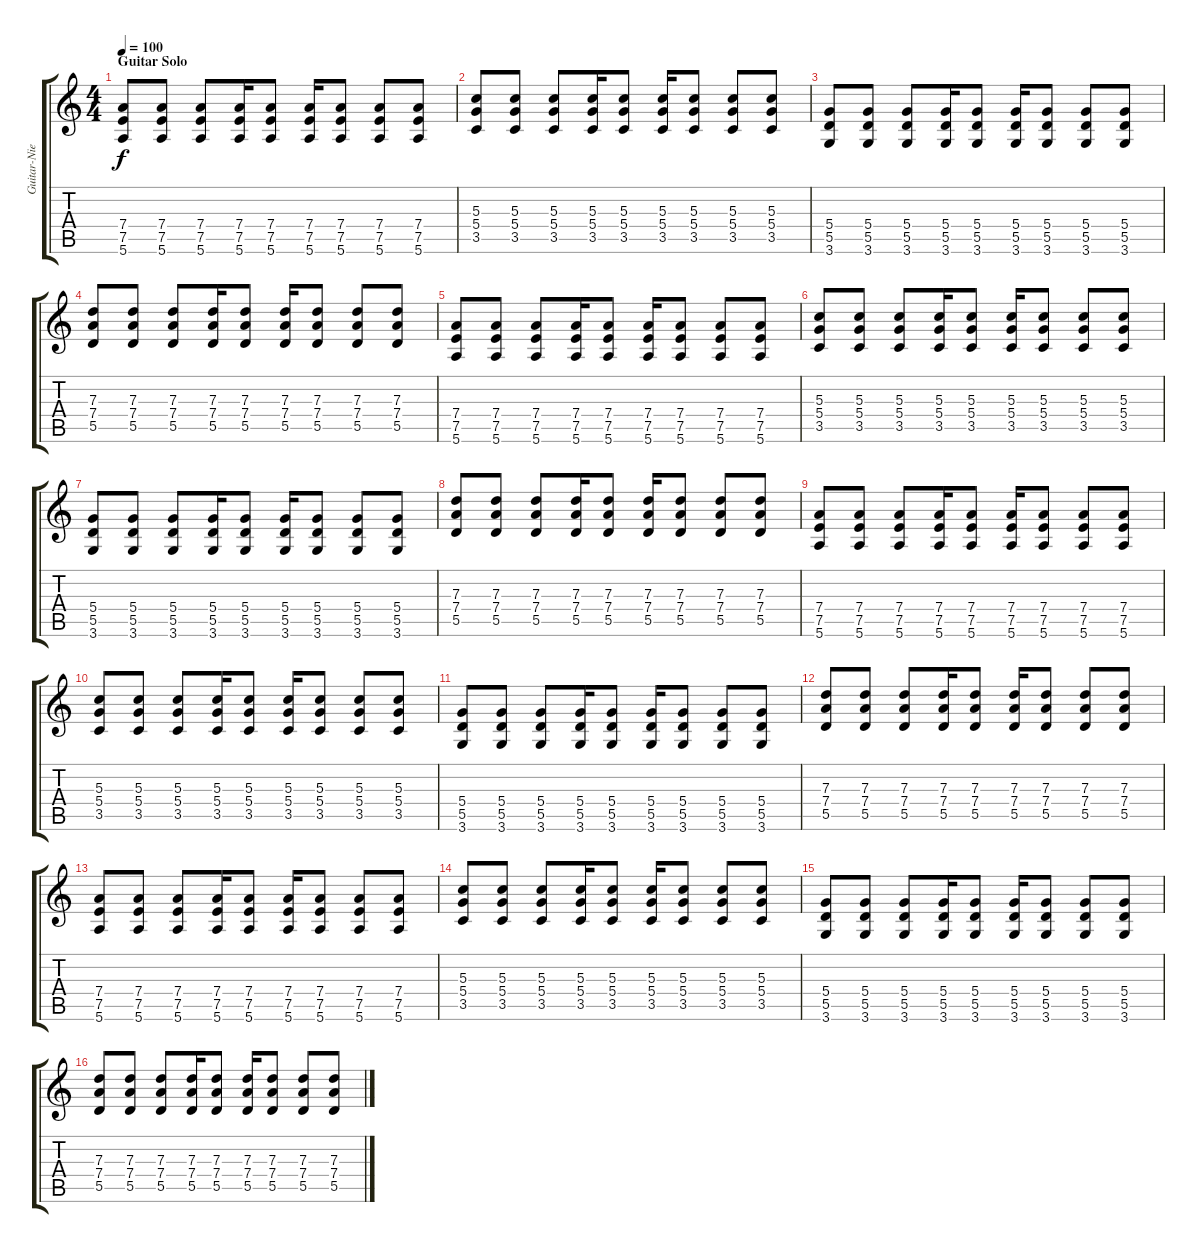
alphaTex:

\track ("Guitar-Niels" "Guitar-Nie") {instrument overdrivenguitar}
\staff {score tabs}
\tuning (E4 B3 G3 D3 A2 E2) {hide}
\ts (4 4)
\section ("" "Guitar Solo")
\tempo 100
\clef g2
\ks c
(7.4 7.5 5.6).8{dy f instrument distortionguitar} (7.4 7.5 5.6).8 (7.4 7.5 5.6).8 (7.4 7.5 5.6).16 (7.4 7.5 5.6).8 (7.4 7.5 5.6).16 (7.4 7.5 5.6).8 (7.4 7.5 5.6).8 (7.4 7.5 5.6).8 |
(5.3 5.4 3.5).8 (5.3 5.4 3.5).8 (5.3 5.4 3.5).8 (5.3 5.4 3.5).16 (5.3 5.4 3.5).8 (5.3 5.4 3.5).16 (5.3 5.4 3.5).8 (5.3 5.4 3.5).8 (5.3 5.4 3.5).8 |
(5.4 5.5 3.6).8 (5.4 5.5 3.6).8 (5.4 5.5 3.6).8 (5.4 5.5 3.6).16 (5.4 5.5 3.6).8 (5.4 5.5 3.6).16 (5.4 5.5 3.6).8 (5.4 5.5 3.6).8 (5.4 5.5 3.6).8 |
(7.3 7.4 5.5).8 (7.3 7.4 5.5).8 (7.3 7.4 5.5).8 (7.3 7.4 5.5).16 (7.3 7.4 5.5).8 (7.3 7.4 5.5).16 (7.3 7.4 5.5).8 (7.3 7.4 5.5).8 (7.3 7.4 5.5).8 |
(7.4 7.5 5.6).8{instrument distortionguitar} (7.4 7.5 5.6).8 (7.4 7.5 5.6).8 (7.4 7.5 5.6).16 (7.4 7.5 5.6).8 (7.4 7.5 5.6).16 (7.4 7.5 5.6).8 (7.4 7.5 5.6).8 (7.4 7.5 5.6).8 |
(5.3 5.4 3.5).8 (5.3 5.4 3.5).8 (5.3 5.4 3.5).8 (5.3 5.4 3.5).16 (5.3 5.4 3.5).8 (5.3 5.4 3.5).16 (5.3 5.4 3.5).8 (5.3 5.4 3.5).8 (5.3 5.4 3.5).8 |
(5.4 5.5 3.6).8 (5.4 5.5 3.6).8 (5.4 5.5 3.6).8 (5.4 5.5 3.6).16 (5.4 5.5 3.6).8 (5.4 5.5 3.6).16 (5.4 5.5 3.6).8 (5.4 5.5 3.6).8 (5.4 5.5 3.6).8 |
(7.3 7.4 5.5).8 (7.3 7.4 5.5).8 (7.3 7.4 5.5).8 (7.3 7.4 5.5).16 (7.3 7.4 5.5).8 (7.3 7.4 5.5).16 (7.3 7.4 5.5).8 (7.3 7.4 5.5).8 (7.3 7.4 5.5).8 |
(7.4 7.5 5.6).8{instrument distortionguitar} (7.4 7.5 5.6).8 (7.4 7.5 5.6).8 (7.4 7.5 5.6).16 (7.4 7.5 5.6).8 (7.4 7.5 5.6).16 (7.4 7.5 5.6).8 (7.4 7.5 5.6).8 (7.4 7.5 5.6).8 |
(5.3 5.4 3.5).8 (5.3 5.4 3.5).8 (5.3 5.4 3.5).8 (5.3 5.4 3.5).16 (5.3 5.4 3.5).8 (5.3 5.4 3.5).16 (5.3 5.4 3.5).8 (5.3 5.4 3.5).8 (5.3 5.4 3.5).8 |
(5.4 5.5 3.6).8 (5.4 5.5 3.6).8 (5.4 5.5 3.6).8 (5.4 5.5 3.6).16 (5.4 5.5 3.6).8 (5.4 5.5 3.6).16 (5.4 5.5 3.6).8 (5.4 5.5 3.6).8 (5.4 5.5 3.6).8 |
(7.3 7.4 5.5).8 (7.3 7.4 5.5).8 (7.3 7.4 5.5).8 (7.3 7.4 5.5).16 (7.3 7.4 5.5).8 (7.3 7.4 5.5).16 (7.3 7.4 5.5).8 (7.3 7.4 5.5).8 (7.3 7.4 5.5).8 |
(7.4 7.5 5.6).8{instrument distortionguitar} (7.4 7.5 5.6).8 (7.4 7.5 5.6).8 (7.4 7.5 5.6).16 (7.4 7.5 5.6).8 (7.4 7.5 5.6).16 (7.4 7.5 5.6).8 (7.4 7.5 5.6).8 (7.4 7.5 5.6).8 |
(5.3 5.4 3.5).8 (5.3 5.4 3.5).8 (5.3 5.4 3.5).8 (5.3 5.4 3.5).16 (5.3 5.4 3.5).8 (5.3 5.4 3.5).16 (5.3 5.4 3.5).8 (5.3 5.4 3.5).8 (5.3 5.4 3.5).8 |
(5.4 5.5 3.6).8 (5.4 5.5 3.6).8 (5.4 5.5 3.6).8 (5.4 5.5 3.6).16 (5.4 5.5 3.6).8 (5.4 5.5 3.6).16 (5.4 5.5 3.6).8 (5.4 5.5 3.6).8 (5.4 5.5 3.6).8 |
(7.3 7.4 5.5).8 (7.3 7.4 5.5).8 (7.3 7.4 5.5).8 (7.3 7.4 5.5).16 (7.3 7.4 5.5).8 (7.3 7.4 5.5).16 (7.3 7.4 5.5).8 (7.3 7.4 5.5).8 (7.3 7.4 5.5).8
